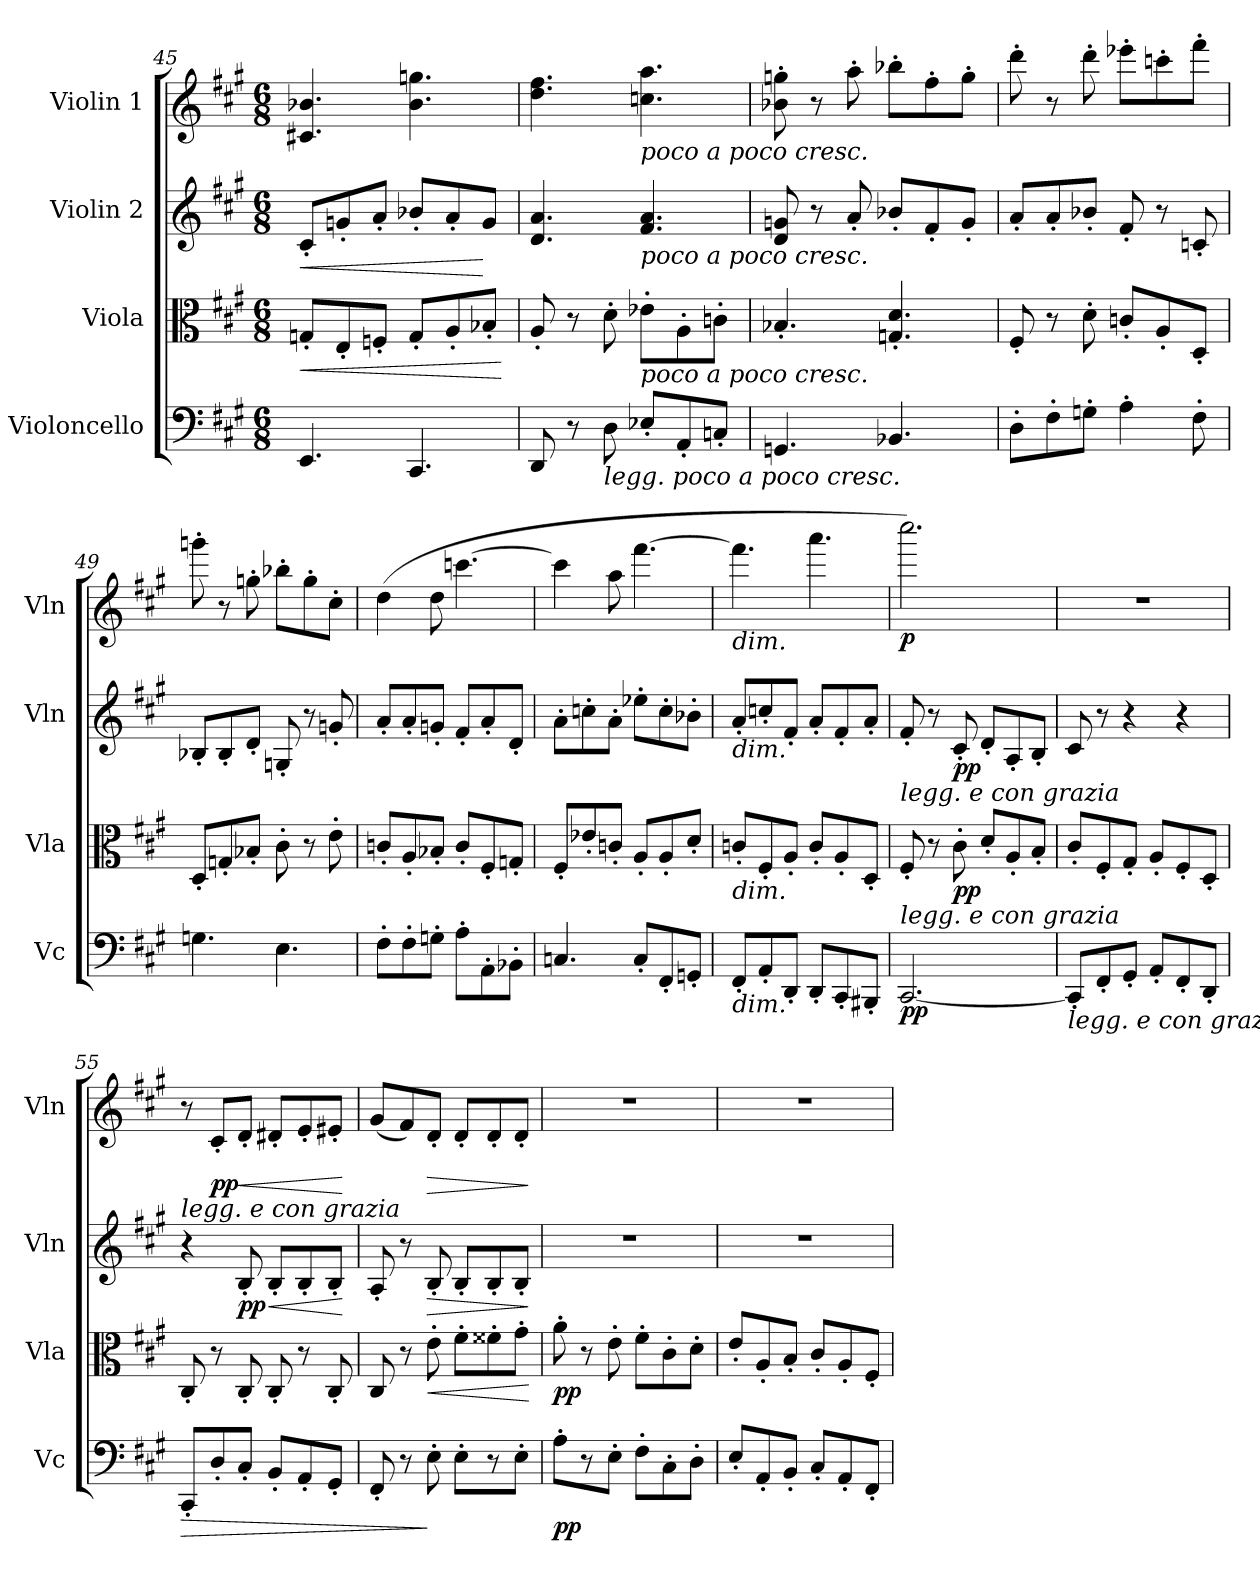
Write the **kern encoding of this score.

**kern	**dynam	**kern	**dynam	**kern	**dynam	**kern	**dynam
*part4	*part4	*part3	*part3	*part2	*part2	*part1	*part1
*staff4	*staff4	*staff3	*staff3	*staff2	*staff2	*staff1	*staff1
*I"Violoncello	*	*I"Viola	*	*I"Violin 2	*	*I"Violin 1	*
*I'Vc	*	*I'Vla	*	*I'Vln	*	*I'Vln	*
*clefF4	*	*clefC3	*	*clefG2	*	*clefG2	*
*k[f#c#g#]	*	*k[f#c#g#]	*	*k[f#c#g#]	*	*k[f#c#g#]	*
*M6/8	*	*M6/8	*	*M6/8	*	*M6/8	*
=45	=45	=45	=45	=45	=45	=45	=45
!	!	!	!LO:HP:b	!	!LO:HP:b	!	!
4.EE/	.	8Gn'/L	<	8c#'/L	<	4.c#X/ 4.b-X/	.
.	.	8E'/	.	8gn'/	.	.	.
.	.	8Fn'/J	.	8a'/J	.	.	.
4.CC#/	.	8G'/L	.	8b-X'/L	.	4.b-\ 4.ggn\	.
.	.	8A'/	.	8a'/	.	.	.
.	.	8B-X'/J	.	8g/J	[	.	.
.	.	.	[	.	.	.	.
=46	=46	=46	=46	=46	=46	=46	=46
8DD/	.	8A'/	.	4.d/ 4.a/	.	4.dd\ 4.ff#\	.
8r	.	8r	.	.	.	.	.
!LO:TX:b:i:t=legg. poco a poco cresc.	!	!	!	!	!	!	!
8D\	.	8d'\	.	.	.	.	.
!	!	!	!	!	!	!LO:TX:b:i:t=poco a poco cresc.	!
!	!	!	!	!LO:TX:b:i:t=poco a poco cresc.	!	!	!
!	!	!LO:TX:b:i:t=poco a poco cresc.	!	!	!	!	!
8E-X'/L	.	8e-X'\L	.	4.f#/ 4.a/	.	4.ccn\ 4.aa\	.
8AA'/	.	8A'\	.	.	.	.	.
8Cn'/J	.	8cn'\J	.	.	.	.	.
=47	=47	=47	=47	=47	=47	=47	=47
4.GGn/	.	4.B-X'/	.	8d/ 8gn/	.	8b-X\' 8ggn\'	.
.	.	.	.	8r	.	8r	.
.	.	.	.	8a'/	.	8aa'\	.
4.BB-X/	.	4.Gn/' 4.d/'	.	8b-X'/L	.	8bb-X'\L	.
.	.	.	.	8f#'/	.	8ff#'\	.
.	.	.	.	8g'/J	.	8gg'\J	.
=48	=48	=48	=48	=48	=48	=48	=48
8D'\L	.	8F#'/	.	8a'/L	.	8ddd'\	.
8F#'\	.	8r	.	8a'/	.	8r	.
8Gn'\J	.	8d'\	.	8b-X'/J	.	8ddd'\	.
4A'\	.	8cn'/L	.	8f#'/	.	8eee-X'\L	.
.	.	8A'/	.	8r	.	8cccn'\	.
8F#'\	.	8D'/J	.	8cn'/	.	8fff#'\J	.
=49	=49	=49	=49	=49	=49	=49	=49
4.Gn\	.	8D'/L	.	8B-X'/L	.	8gggn'\	.
.	.	8Gn'/	.	8B-'/	.	8r	.
.	.	8B-X'/J	.	8d'/J	.	8ggn'\	.
4.E\	.	8c#'\	.	8Gn'/	.	8bb-X'\L	.
.	.	8r	.	8r	.	8gg'\	.
.	.	8e'\	.	8gn'/	.	8cc#'\J	.
=50	=50	=50	=50	=50	=50	=50	=50
8F#'\L	.	8cn'/L	.	8a'/L	.	(4dd\	.
8F#'\	.	8A'/	.	8a'/	.	.	.
8Gn'\J	.	8B-X'/J	.	8gn'/J	.	8dd\	.
8A'\L	.	8c'/L	.	8f#'/L	.	[>4.cccn\	.
8AA'\	.	8F#'/	.	8a'/	.	.	.
8BB-X'\J	.	8Gn'/J	.	8d'/J	.	.	.
!!LO:LB:g=z
=51	=51	=51	=51	=51	=51	=51	=51
4.Cn/	.	8F#'/L	.	8a'\L	.	4ccc\]	.
.	.	8e-X'/	.	8ccn'\	.	.	.
.	.	8cn'/J	.	8a'\J	.	8aa\	.
8C'/L	.	8A'/L	.	8ee-X'\L	.	[>4.fff#\	.
8FF#'/	.	8A'/	.	8cc'\	.	.	.
8GGn'/J	.	8d'/J	.	8b-X'\J	.	.	.
=52	=52	=52	=52	=52	=52	=52	=52
!	!	!	!	!	!	!LO:TX:b:i:t=dim.	!
!	!	!	!	!LO:TX:b:i:t=dim.	!	!	!
!	!	!LO:TX:b:i:t=dim.	!	!	!	!	!
!LO:TX:b:i:t=dim.	!	!	!	!	!	!	!
8FF#'/L	.	8cn'/L	.	8a'/L	.	4.fff#\]	.
8AA'/	.	8F#'/	.	8ccn'/	.	.	.
8DD'/J	.	8A'/J	.	8f#'/J	.	.	.
8DD'/L	.	8c'/L	.	8a'/L	.	4.aaa\	.
8CC#'/	.	8A'/	.	8f#'/	.	.	.
8BBB#X'/J	.	8D'/J	.	8a'/J	.	.	.
=53	=53	=53	=53	=53	=53	=53	=53
!	!	!	!	!LO:TX:b:i:t=legg. e con grazia	!	!	!
!	!	!LO:TX:b:i:t=legg. e con grazia	!	!	!	!	!
!	!LO:DY:b	!	!	!	!	!	!LO:DY:b
[<2.CC#/	pp	8F#'/	.	8f#'/	.	2.cccc#\)	p
.	.	8r	.	8r	.	.	.
!	!	!	!LO:DY:b	!	!LO:DY:b	!	!
.	.	8c#'\	pp	8c#'/	pp	.	.
.	.	8d'/L	.	8d'/L	.	.	.
.	.	8A'/	.	8A'/	.	.	.
.	.	8B'/J	.	8B'/J	.	.	.
=54	=54	=54	=54	=54	=54	=54	=54
!LO:TX:b:i:t=legg. e con grazia	!	!	!	!	!	!	!
8CC#'/L]	.	8c#'/L	.	8c#/	.	2.r	.
8FF#'/	.	8F#'/	.	8r	.	.	.
8GG#'/J	.	8G#'/J	.	4r	.	.	.
8AA'/L	.	8A'/L	.	.	.	.	.
8FF#'/	.	8F#'/	.	4r	.	.	.
8DD'/J	.	8D'/J	.	.	.	.	.
=55	=55	=55	=55	=55	=55	=55	=55
!	!	!	!	!	!	!LO:TX:b:i:t=legg. e con grazia	!
!	!LO:HP:b	!	!	!	!	!	!
8CC#'/L	>	8C#'/	.	4r	.	8r	.
!	!	!	!	!	!	!	!LO:DY:b
8D'/	.	8r	.	.	.	8c#'/L	pp
!	!	!	!	!	!LO:DY:b	!	!LO:HP:b
8C#'/J	.	8C#'/	.	8B'/	pp	8d'/J	<
!	!	!	!	!	!LO:HP:b	!	!
8BB'/L	.	8C#'/	.	8B'/L	<	8d#X'/L	.
8AA'/	.	8r	.	8B'/	.	8e'/	.
8GG#'/J	.	8C#'/	.	8B'/J	.	8e#X'/J	.
.	.	.	.	.	[	.	[
=56	=56	=56	=56	=56	=56	=56	=56
8FF#'/	.	8C#/	.	8A'/	.	(<8g#/L	.
8r	.	8r	.	8r	.	8f#/)	.
!	!	!	!LO:HP:b	!	!LO:HP:b	!	!LO:HP:b
8E'\	]	8e'\	<	8B'/	>	8d'/J	>
8E'\L	.	8f#'\L	.	8B'/L	.	8d'/L	.
8r	.	8f##X'\	.	8B'/	.	8d'/	.
8E'\J	.	8g#'\J	.	8B'/J	.	8d'/J	.
.	.	.	[	.	]	.	]
=57	=57	=57	=57	=57	=57	=57	=57
!	!LO:DY:b	!	!LO:DY:b	!	!	!	!
8A'\L	pp	8a'\	pp	2.r	.	2.r	.
8r	.	8r	.	.	.	.	.
8E'\J	.	8e'\	.	.	.	.	.
8F#'\L	.	8f#'\L	.	.	.	.	.
8C#'\	.	8c#'\	.	.	.	.	.
8D'\J	.	8d'\J	.	.	.	.	.
=58	=58	=58	=58	=58	=58	=58	=58
8E'/L	.	8e'/L	.	2.r	.	2.r	.
8AA'/	.	8A'/	.	.	.	.	.
8BB'/J	.	8B'/J	.	.	.	.	.
8C#'/L	.	8c#'/L	.	.	.	.	.
8AA'/	.	8A'/	.	.	.	.	.
8FF#'/J	.	8F#'/J	.	.	.	.	.
=	=	=	=	=	=	=	=
*-	*-	*-	*-	*-	*-	*-	*-
